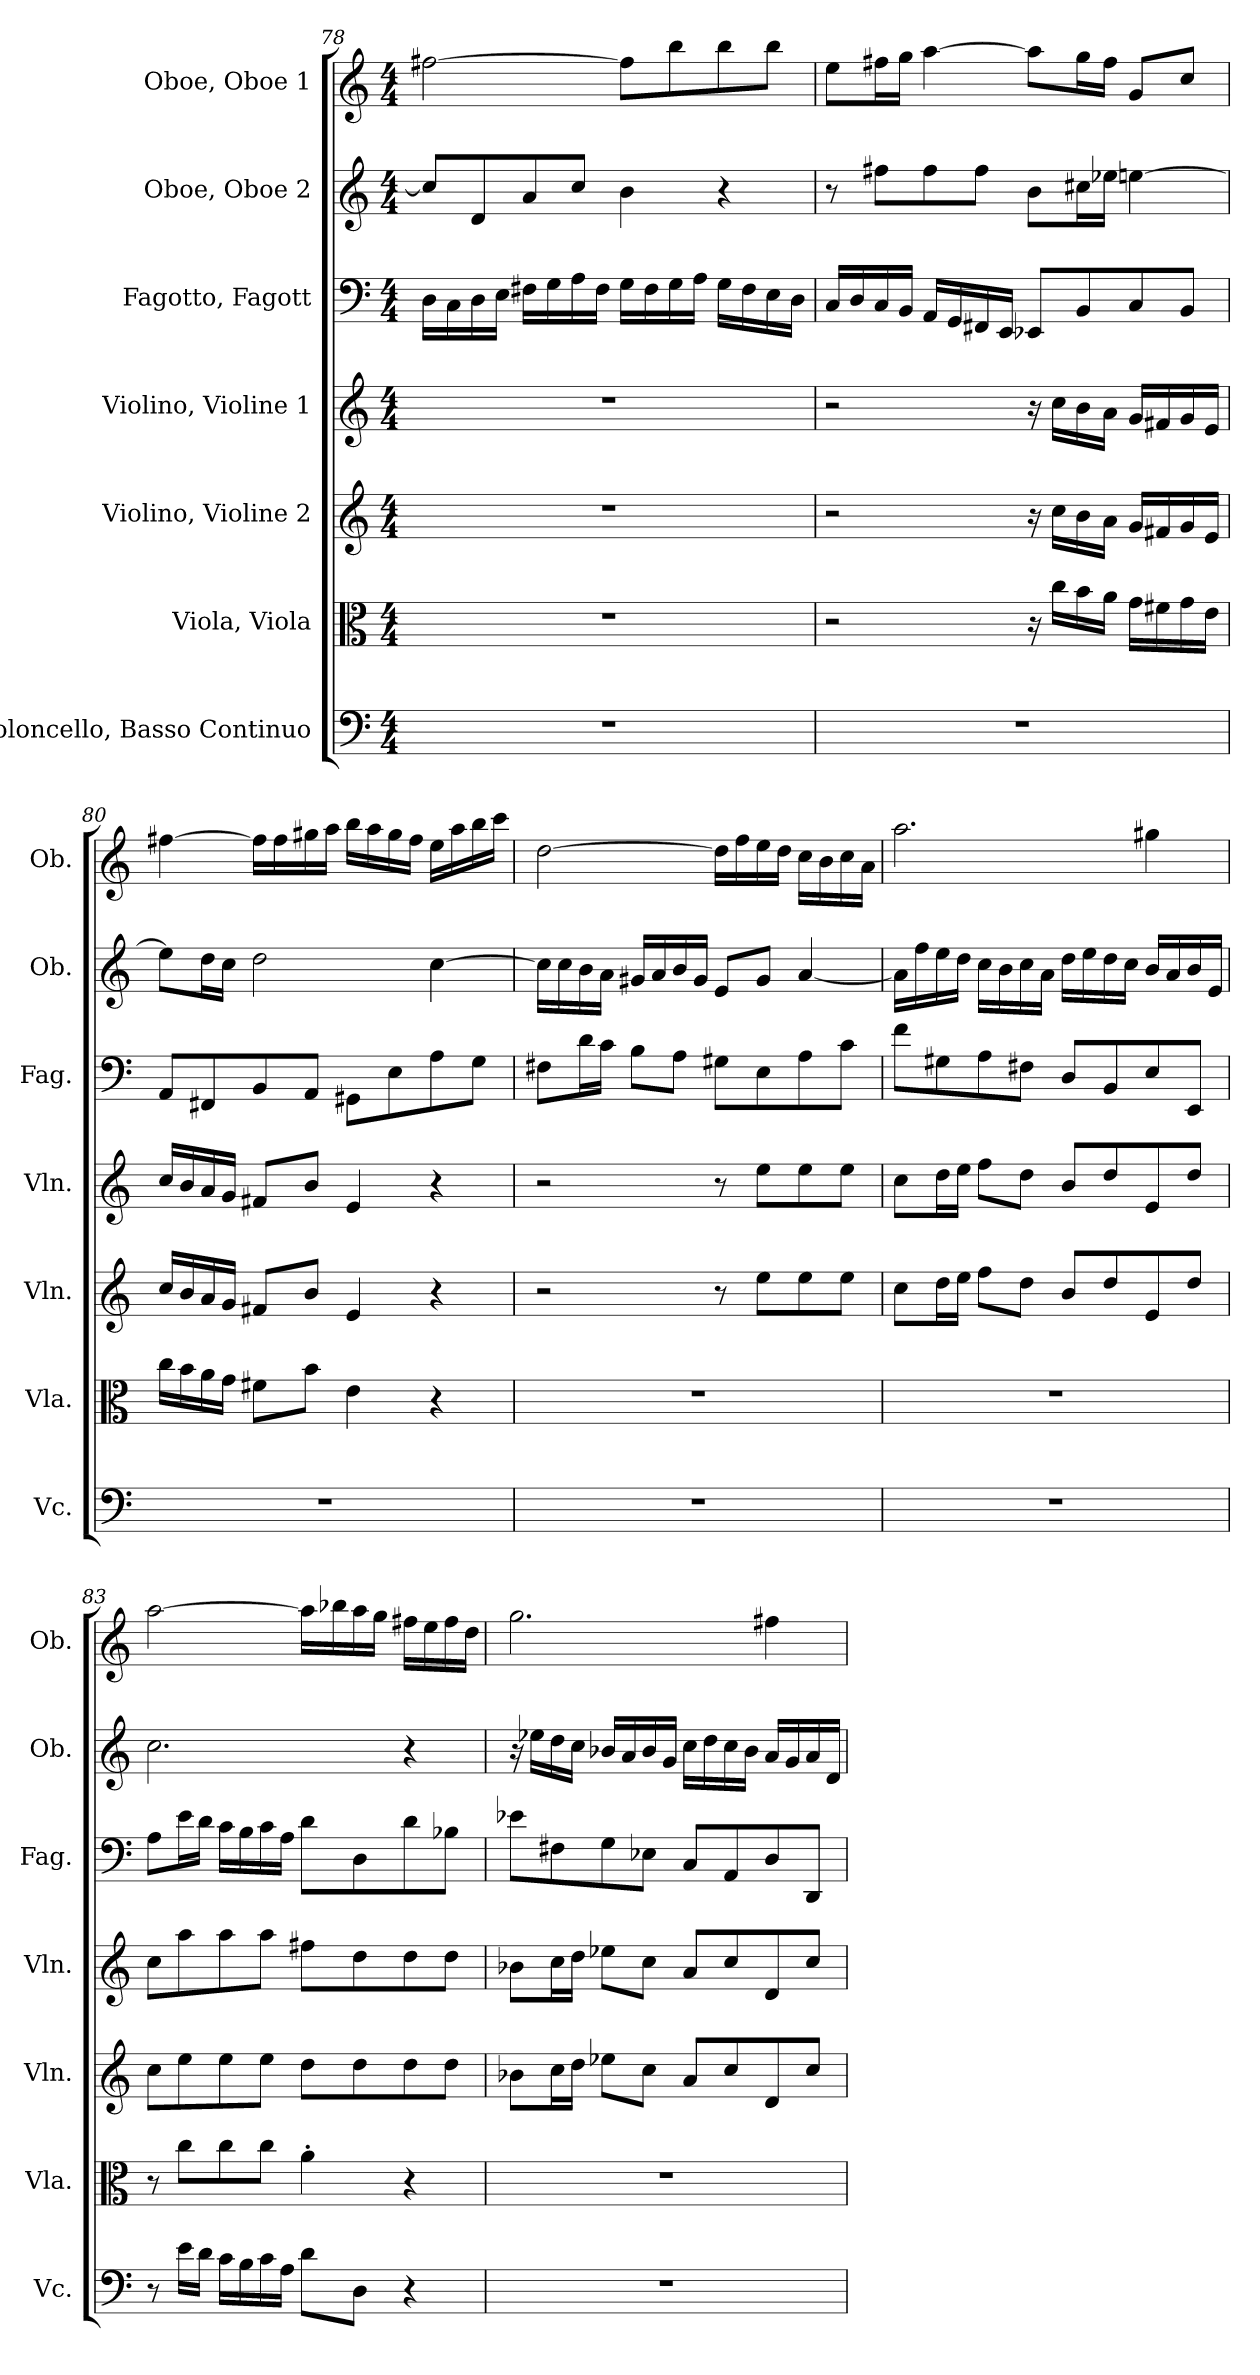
**kern	**kern	**kern	**kern	**kern	**kern	**kern
*part7	*part6	*part5	*part4	*part3	*part2	*part1
*staff7	*staff6	*staff5	*staff4	*staff3	*staff2	*staff1
*I"Violoncello, Basso Continuo	*I"Viola, Viola	*I"Violino, Violine 2	*I"Violino, Violine 1	*I"Fagotto, Fagott	*I"Oboe, Oboe 2	*I"Oboe, Oboe 1
*I'Vc.	*I'Vla.	*I'Vln.	*I'Vln.	*I'Fag.	*I'Ob.	*I'Ob.
*clefF4	*clefC3	*clefG2	*clefG2	*clefF4	*clefG2	*clefG2
*k[]	*k[]	*k[]	*k[]	*k[]	*k[]	*k[]
*M4/4	*M4/4	*M4/4	*M4/4	*M4/4	*M4/4	*M4/4
=78	=78	=78	=78	=78	=78	=78
1r	1r	1r	1r	16D\LL	8cc/L]	[2ff#X\
.	.	.	.	16C\	.	.
.	.	.	.	16D\	8d/	.
.	.	.	.	16E\JJ	.	.
.	.	.	.	16F#X\LL	8a/	.
.	.	.	.	16G\	.	.
.	.	.	.	16A\	8cc/J	.
.	.	.	.	16F#\JJ	.	.
.	.	.	.	16G\LL	4b\	8ff#\L]
.	.	.	.	16F#\	.	.
.	.	.	.	16G\	.	8bb\
.	.	.	.	16A\JJ	.	.
.	.	.	.	16G\LL	4r	8bb\
.	.	.	.	16F#\	.	.
.	.	.	.	16E\	.	8bb\J
.	.	.	.	16D\JJ	.	.
!!LO:PB:g=z
=79	=79	=79	=79	=79	=79	=79
1r	2r	2r	2r	16C/LL	8r	8ee\L
.	.	.	.	16D/	.	.
.	.	.	.	16C/	8ff#X\L	16ff#X\L
.	.	.	.	16BB/JJ	.	16gg\JJ
.	.	.	.	16AA/LL	8ff#\	[4aa\
.	.	.	.	16GG/	.	.
.	.	.	.	16FF#X/	8ff#\J	.
.	.	.	.	16EE/JJ	.	.
.	16r	16r	16r	8EE-X/L	8b\L	8aa\L]
.	16cc\LL	16cc\LL	16cc\LL	.	.	.
.	16b\	16b\	16b\	8BB/	16cc#X\L	16gg\L
.	16a\JJ	16a\JJ	16a\JJ	.	16ee-X\JJ	16ff#\JJ
.	16g\LL	16g/LL	16g/LL	8C/	[4een\	8g/L
.	16f#X\	16f#X/	16f#X/	.	.	.
.	16g\	16g/	16g/	8BB/J	.	8cc/J
.	16e\JJ	16e/JJ	16e/JJ	.	.	.
=80	=80	=80	=80	=80	=80	=80
1r	16cc\LL	16cc/LL	16cc/LL	8AA/L	8ee\L]	[4ff#X\
.	16b\	16b/	16b/	.	.	.
.	16a\	16a/	16a/	8FF#X/	16dd\L	.
.	16g\JJ	16g/JJ	16g/JJ	.	16cc\JJ	.
.	8f#X\L	8f#X/L	8f#X/L	8BB/	2dd\	16ff#\LL]
.	.	.	.	.	.	16ff#\
.	8b\J	8b/J	8b/J	8AA/J	.	16gg#X\
.	.	.	.	.	.	16aa\JJ
.	4e\	4e/	4e/	8GG#X\L	.	16bb\LL
.	.	.	.	.	.	16aa\
.	.	.	.	8E\	.	16gg#\
.	.	.	.	.	.	16ff#\JJ
.	4r	4r	4r	8A\	[4cc\	16ee\LL
.	.	.	.	.	.	16aa\
.	.	.	.	8G\J	.	16bb\
.	.	.	.	.	.	16ccc\JJ
!!LO:PB:g=z
=81	=81	=81	=81	=81	=81	=81
1r	1r	2r	2r	8F#X\L	16cc\LL]	[2dd\
.	.	.	.	.	16cc\	.
.	.	.	.	16d\L	16b\	.
.	.	.	.	16c\JJ	16a\JJ	.
.	.	.	.	8B\L	16g#X/LL	.
.	.	.	.	.	16a/	.
.	.	.	.	8A\J	16b/	.
.	.	.	.	.	16g#/JJ	.
.	.	8r	8r	8G#X\L	8e/L	16dd\LL]
.	.	.	.	.	.	16ff\
.	.	8ee\L	8ee\L	8E\	8g#/J	16ee\
.	.	.	.	.	.	16dd\JJ
.	.	8ee\	8ee\	8A\	[4a/	16cc\LL
.	.	.	.	.	.	16b\
.	.	8ee\J	8ee\J	8c\J	.	16cc\
.	.	.	.	.	.	16a\JJ
=82	=82	=82	=82	=82	=82	=82
1r	1r	8cc\L	8cc\L	8f\L	16a\LL]	2.aa\
.	.	.	.	.	16ff\	.
.	.	16dd\L	16dd\L	8G#X\	16ee\	.
.	.	16ee\JJ	16ee\JJ	.	16dd\JJ	.
.	.	8ff\L	8ff\L	8A\	16cc\LL	.
.	.	.	.	.	16b\	.
.	.	8dd\J	8dd\J	8F#X\J	16cc\	.
.	.	.	.	.	16a\JJ	.
.	.	8b/L	8b/L	8D/L	16dd\LL	.
.	.	.	.	.	16ee\	.
.	.	8dd/	8dd/	8BB/	16dd\	.
.	.	.	.	.	16cc\JJ	.
.	.	8e/	8e/	8E/	16b/LL	4gg#X\
.	.	.	.	.	16a/	.
.	.	8dd/J	8dd/J	8EE/J	16b/	.
.	.	.	.	.	16e/JJ	.
!!LO:PB:g=z
=83	=83	=83	=83	=83	=83	=83
8r	8r	8cc\L	8cc\L	8A\L	2.cc\	[2aa\
16e\LL	8cc\L	8ee\	8aa\	16e\L	.	.
16d\JJ	.	.	.	16d\JJ	.	.
16c\LL	8cc\	8ee\	8aa\	16c\LL	.	.
16B\	.	.	.	16B\	.	.
16c\	8cc\J	8ee\J	8aa\J	16c\	.	.
16A\JJ	.	.	.	16A\JJ	.	.
8d\L	4a'\	8dd\L	8ff#X\L	8d\L	.	16aa\LL]
.	.	.	.	.	.	16bb-X\
8D\J	.	8dd\	8dd\	8D\	.	16aa\
.	.	.	.	.	.	16gg\JJ
4r	4r	8dd\	8dd\	8d\	4r	16ff#X\LL
.	.	.	.	.	.	16ee\
.	.	8dd\J	8dd\J	8B-X\J	.	16ff#\
.	.	.	.	.	.	16dd\JJ
=84	=84	=84	=84	=84	=84	=84
1r	1r	8b-X\L	8b-X\L	8e-X\L	16r	2.gg\
.	.	.	.	.	16ee-X\LL	.
.	.	16cc\L	16cc\L	8F#X\	16dd\	.
.	.	16dd\JJ	16dd\JJ	.	16cc\JJ	.
.	.	8ee-X\L	8ee-X\L	8G\	16b-X/LL	.
.	.	.	.	.	16a/	.
.	.	8cc\J	8cc\J	8E-X\J	16b-/	.
.	.	.	.	.	16g/JJ	.
.	.	8a/L	8a/L	8C/L	16cc\LL	.
.	.	.	.	.	16dd\	.
.	.	8cc/	8cc/	8AA/	16cc\	.
.	.	.	.	.	16b-\JJ	.
.	.	8d/	8d/	8D/	16a/LL	4ff#X\
.	.	.	.	.	16g/	.
.	.	8cc/J	8cc/J	8DD/J	16a/	.
.	.	.	.	.	16d/JJ	.
=	=	=	=	=	=	=
*-	*-	*-	*-	*-	*-	*-
